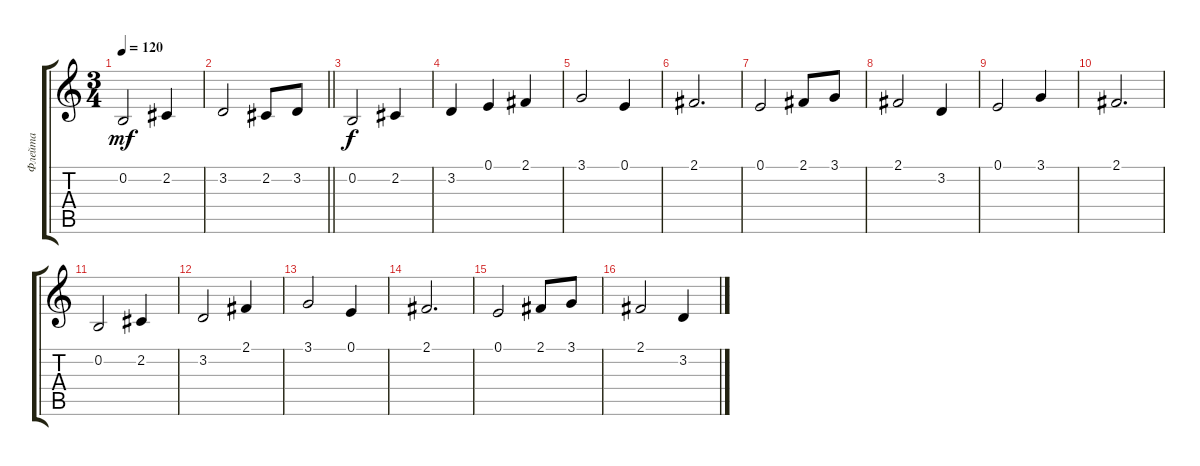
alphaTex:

\track ("Флейта" "Флейта") {instrument flute}
\staff {score tabs}
\tuning (E4 B3 G3 D3 A2 E2) {hide}
\ts (3 4)
\tempo 120
\clef g2
\ks c
0.2.2{dy mf instrument flute} 2.2.4 |
\barLineRight lightlight
3.2.2 2.2.8 3.2.8 |
0.2.2{dy f} 2.2.4 |
3.2.4 0.1.4 2.1.4 |
3.1.2 0.1.4 |
2.1.2{d} |
0.1.2 2.1.8 3.1.8 |
2.1.2 3.2.4 |
0.1.2 3.1.4 |
2.1.2{d} |
0.2.2 2.2.4 |
3.2.2 2.1.4 |
3.1.2 0.1.4 |
2.1.2{d} |
0.1.2 2.1.8 3.1.8 |
2.1.2 3.2.4
